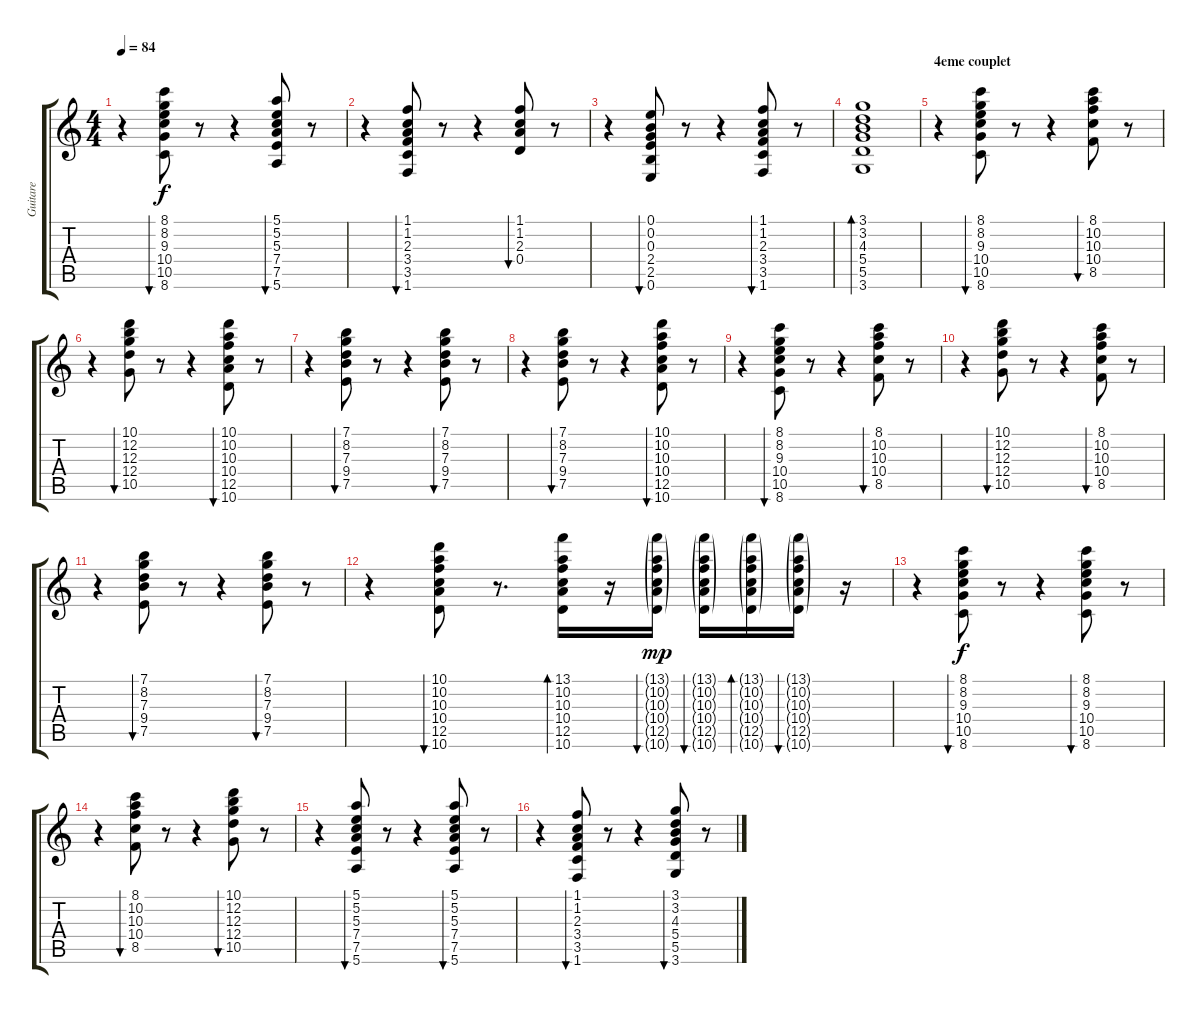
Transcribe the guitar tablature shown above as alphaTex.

\track ("Guitare " "Guitare ") {instrument electricguitarclean}
\staff {score tabs}
\tuning (E4 B3 G3 D3 A2 E2) {hide}
\ts (4 4)
\tempo 84
\clef g2
\ks c
r.4{dy f} (8.1 8.2 9.3 10.4 10.5 8.6).8{bu 30} r.8 r.4 (5.1 5.2 5.3 7.4 7.5 5.6).8{bu 30} r.8 |
r.4 (1.1 1.2 2.3 3.4 3.5 1.6).8{bu 30} r.8 r.4 (1.1 1.2 2.3 0.4).8{bu 30} r.8 |
r.4 (0.1 0.2 0.3 2.4 2.5 0.6).8{bu 30} r.8 r.4 (1.1 1.2 2.3 3.4 3.5 1.6).8{bu 30} r.8 |
(3.1 3.2 4.3 5.4 5.5 3.6).1{bd 30} |
\section ("" "4eme couplet")
r.4 (8.1 8.2 9.3 10.4 10.5 8.6).8{bu 30} r.8 r.4 (8.1 10.2 10.3 10.4 8.5).8{bu 30} r.8 |
r.4 (10.1 12.2 12.3 12.4 10.5).8{bu 30} r.8 r.4 (10.1 10.2 10.3 10.4 12.5 10.6).8{bu 30} r.8 |
r.4 (7.1 8.2 7.3 9.4 7.5).8{bu 30} r.8 r.4 (7.1 8.2 7.3 9.4 7.5).8{bu 30} r.8 |
r.4 (7.1 8.2 7.3 9.4 7.5).8{bu 30} r.8 r.4 (10.1 10.2 10.3 10.4 12.5 10.6).8{bu 30} r.8 |
r.4 (8.1 8.2 9.3 10.4 10.5 8.6).8{bu 30} r.8 r.4 (8.1 10.2 10.3 10.4 8.5).8{bu 30} r.8 |
r.4 (10.1 12.2 12.3 12.4 10.5).8{bu 30} r.8 r.4 (8.1 10.2 10.3 10.4 8.5).8{bu 30} r.8 |
r.4 (7.1 8.2 7.3 9.4 7.5).8{bu 30} r.8 r.4 (7.1 8.2 7.3 9.4 7.5).8{bu 30} r.8 |
r.4 (10.1 10.2 10.3 10.4 12.5 10.6).8{bu 30} r.8{d} (13.1 10.2 10.3 10.4 12.5 10.6).16{bd 30} r.16 (13.1{g} 10.2{g} 10.3{g} 10.4{g} 12.5{g} 10.6{g}).16{bu 30 dy mp} (13.1{g} 10.2{g} 10.3{g} 10.4{g} 12.5{g} 10.6{g}).16{bu 30} (13.1{g} 10.2{g} 10.3{g} 10.4{g} 12.5{g} 10.6{g}).16{bd 30} (13.1{g} 10.2{g} 10.3{g} 10.4{g} 12.5{g} 10.6{g}).16{bu 30} r.16 |
\section ("" "")
r.4 (8.1 8.2 9.3 10.4 10.5 8.6).8{bu 30 dy f} r.8 r.4 (8.1 8.2 9.3 10.4 10.5 8.6).8{bu 30} r.8 |
r.4 (8.1 10.2 10.3 10.4 8.5).8{bu 30} r.8 r.4 (10.1 12.2 12.3 12.4 10.5).8{bu 30} r.8 |
r.4 (5.1 5.2 5.3 7.4 7.5 5.6).8{bu 30} r.8 r.4 (5.1 5.2 5.3 7.4 7.5 5.6).8{bu 30} r.8 |
r.4 (1.1 1.2 2.3 3.4 3.5 1.6).8{bu 30} r.8 r.4 (3.1 3.2 4.3 5.4 5.5 3.6).8{bu 30} r.8
